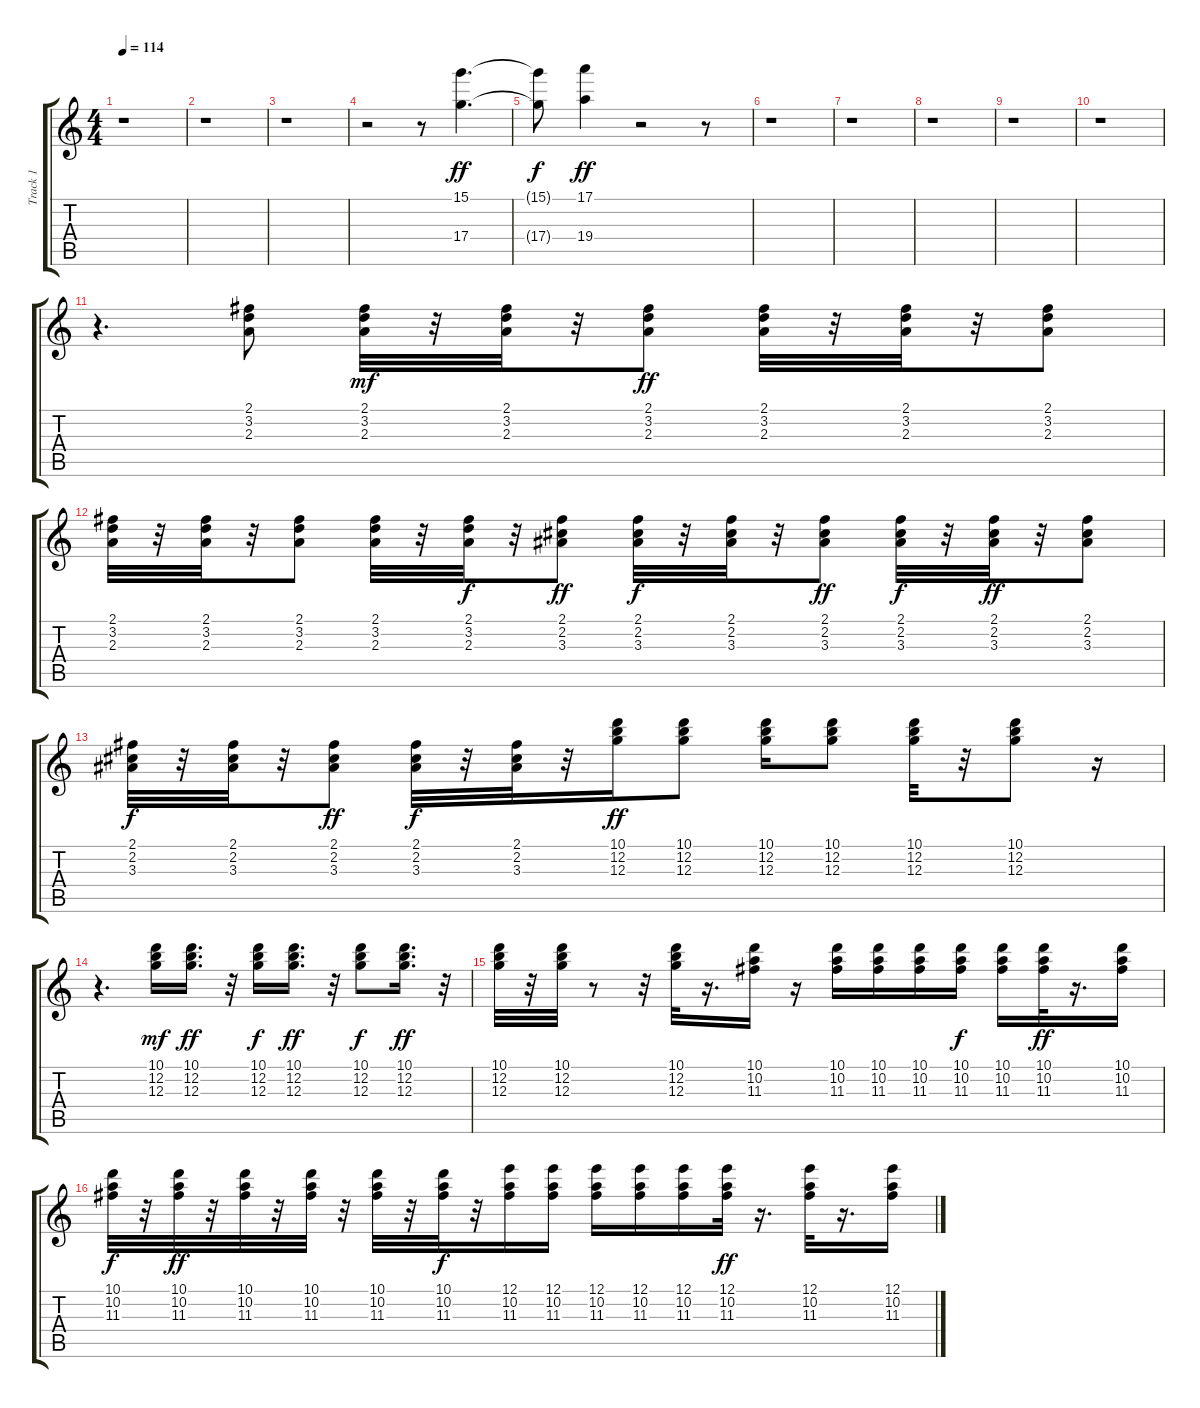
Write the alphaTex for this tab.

\track ("Track 1" "Track 1") {instrument overdrivenguitar}
\staff {score tabs}
\tuning (E4 B3 G3 D3 A2 E2) {hide}
\ts (4 4)
\tempo 114
\clef g2
\ks c
r.1{dy f} |
r.1 |
r.1 |
r.2 r.8 (15.1 17.4).4{d dy ff} |
(15.1{t} 17.4{t}).8{dy f} (17.1 19.4).4{dy ff} r.2 r.8 |
r.1 |
r.1 |
r.1 |
r.1 |
r.1 |
r.4{d} (2.1 3.2 2.3).8{volume 10} (2.1 3.2 2.3).32{dy mf} r.32 (2.1 3.2 2.3).32 r.32 (2.1 3.2 2.3).8{dy ff} (2.1 3.2 2.3).32 r.32 (2.1 3.2 2.3).32 r.32 (2.1 3.2 2.3).8 |
(2.1 3.2 2.3).32 r.32 (2.1 3.2 2.3).32 r.32 (2.1 3.2 2.3).8 (2.1 3.2 2.3).32 r.32 (2.1 3.2 2.3).32{dy f} r.32 (2.1 2.2 3.3).8{dy ff} (2.1 2.2 3.3).32{dy f} r.32 (2.1 2.2 3.3).32 r.32 (2.1 2.2 3.3).8{dy ff} (2.1 2.2 3.3).32{dy f} r.32 (2.1 2.2 3.3).32{dy ff} r.32 (2.1 2.2 3.3).8 |
(2.1 2.2 3.3).32{dy f} r.32 (2.1 2.2 3.3).32 r.32 (2.1 2.2 3.3).8{dy ff} (2.1 2.2 3.3).32{dy f} r.32 (2.1 2.2 3.3).32 r.32 (10.1 12.2 12.3).16{dy ff} (10.1 12.2 12.3).8 (10.1 12.2 12.3).16 (10.1 12.2 12.3).8 (10.1 12.2 12.3).32 r.32 (10.1 12.2 12.3).8 r.16 |
r.4{d} (10.1 12.2 12.3).16{dy mf} (10.1 12.2 12.3).16{d dy ff} r.32 (10.1 12.2 12.3).16{dy f} (10.1 12.2 12.3).16{d dy ff} r.32 (10.1 12.2 12.3).8{dy f} (10.1 12.2 12.3).16{d dy ff} r.32 |
(10.1 12.2 12.3).32 r.32 (10.1 12.2 12.3).32 r.8 r.32 (10.1 12.2 12.3).32 r.16{d} (10.1 10.2 11.3).16 r.16 (10.1 10.2 11.3).16 (10.1 10.2 11.3).16 (10.1 10.2 11.3).16 (10.1 10.2 11.3).16{dy f} (10.1 10.2 11.3).16 (10.1 10.2 11.3).32{dy ff} r.16{d} (10.1 10.2 11.3).16 |
(10.1 10.2 11.3).32{dy f} r.32 (10.1 10.2 11.3).32{dy ff} r.32 (10.1 10.2 11.3).32 r.32 (10.1 10.2 11.3).32 r.32 (10.1 10.2 11.3).32 r.32 (10.1 10.2 11.3).32{dy f} r.32 (12.1 10.2 11.3).16 (12.1 10.2 11.3).16 (12.1 10.2 11.3).16 (12.1 10.2 11.3).16 (12.1 10.2 11.3).16 (12.1 10.2 11.3).32{dy ff} r.16{d} (12.1 10.2 11.3).32 r.16{d} (12.1 10.2 11.3).16
